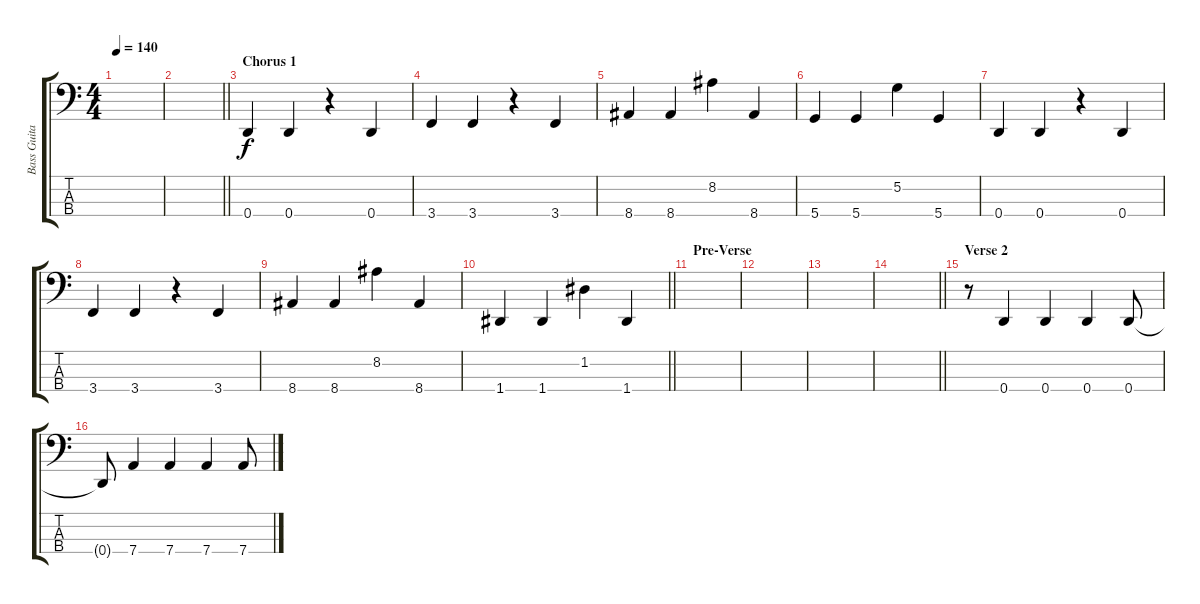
\track ("Bass Guitar" "Bass Guita") {instrument electricbasspick}
\staff {score tabs}
\tuning (G2 D2 A1 D1) {hide}
\ts (4 4)
\tempo 140
\clef f4
\ks c
|
\barLineRight lightlight
|
\section ("" "Chorus 1")
0.4.4{instrument electricbasspick} 0.4.4 r.4 0.4.4 |
3.4.4 3.4.4 r.4 3.4.4 |
8.4.4 8.4.4 8.2.4 8.4.4 |
5.4.4 5.4.4 5.2.4 5.4.4 |
0.4.4 0.4.4 r.4 0.4.4 |
3.4.4 3.4.4 r.4 3.4.4 |
8.4.4 8.4.4 8.2.4 8.4.4 |
\barLineRight lightlight
1.4.4 1.4.4 1.2.4 1.4.4 |
\section ("" "Pre-Verse")
|
|
|
\barLineRight lightlight
|
\section ("" "Verse 2")
r.8 0.4.4 0.4.4 0.4.4 0.4.8 |
0.4{t}.8 7.4.4 7.4.4 7.4.4 7.4.8
